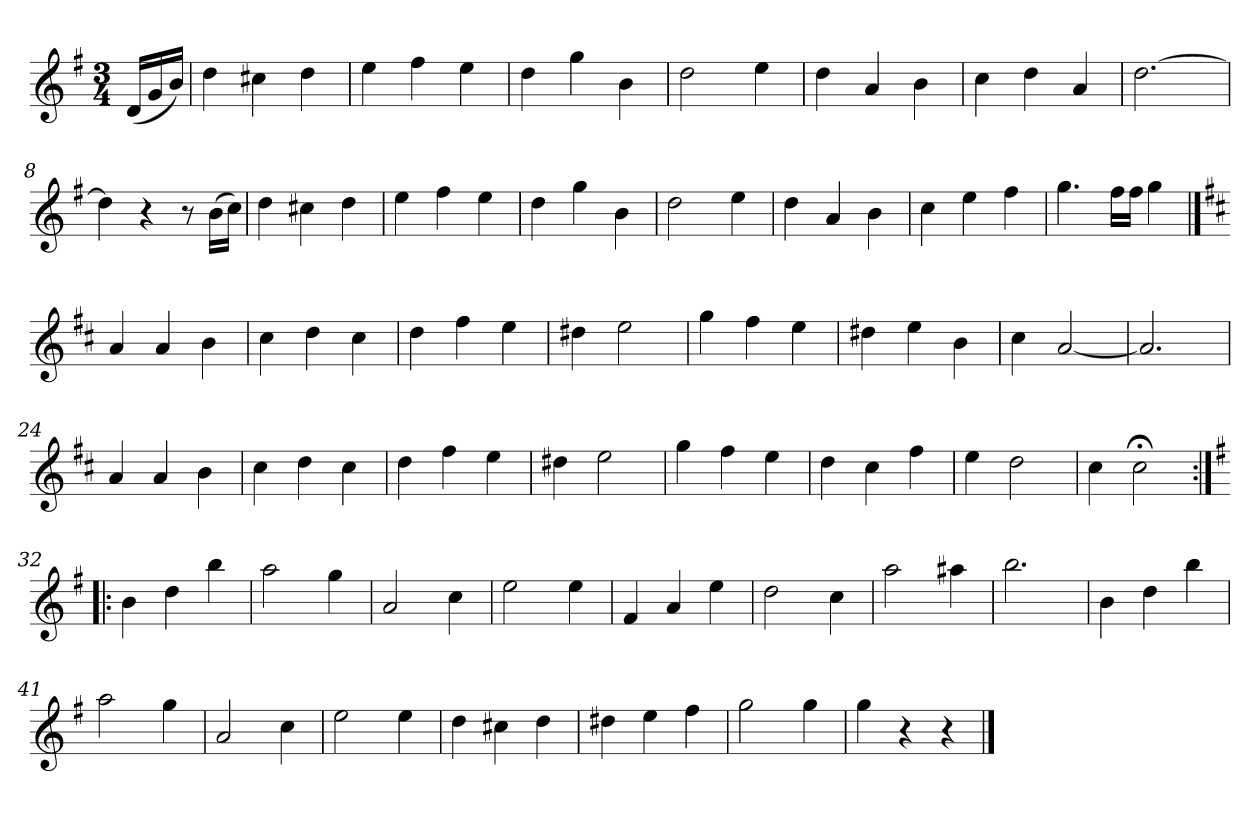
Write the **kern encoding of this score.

**kern
*part1
*staff1
*clefG2
*k[f#]
*G:
*M3/4
*MM120
=
(16d/LL
16g/
16b/JJ)
=1
4dd
4cc#X
4dd
=2
4ee
4ff#
4ee
=3
4dd
4gg
4b
=4
2dd
4ee
=5
4dd
4a
4b
=6
4cc
4dd
4a
=7
[2.dd
=8
4dd]
4r
8r
(16b\LL
16cc\JJ)
=9
4dd
4cc#X
4dd
=10
4ee
4ff#
4ee
=11
4dd
4gg
4b
=12
2dd
4ee
=13
4dd
4a
4b
=14
4cc
4ee
4ff#
=15
4.gg
16ff#\LL
16ff#\JJ
4gg
==16
*k[f#c#]
*D:
4a
4a
4b
=17
4cc#
4dd
4cc#
=18
4dd
4ff#
4ee
=19
4dd#X
2ee
=20
4gg
4ff#
4ee
=21
4dd#X
4ee
4b
=22
4cc#
[2a
=23
2.a]
=24
4a
4a
4b
=25
4cc#
4dd
4cc#
=26
4dd
4ff#
4ee
=27
4dd#X
2ee
=28
4gg
4ff#
4ee
=29
4dd
4cc#
4ff#
=30
4ee
2dd
=31
4cc#
2cc#;<
=32:|!|:
*k[f#]
*G:
4b
4dd
4bb
=33
2aa
4gg
=34
2a
4cc
=35
2ee
4ee
=36
4f#
4a
4ee
=37
2dd
4cc
=38
2aa
4aa#X
=39
2.bb
=40
4b
4dd
4bb
=41
2aa
4gg
=42
2a
4cc
=43
2ee
4ee
=44
4dd
4cc#X
4dd
=45
4dd#X
4ee
4ff#
=46
2gg
4gg
=47
4gg
4r
4r
==
*-
